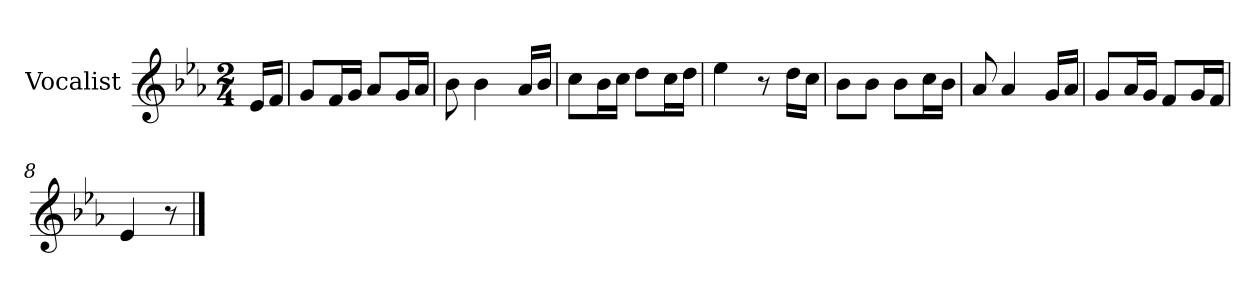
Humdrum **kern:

**kern
*part1
*staff1
*I"Vocalist
*k[b-e-a-]
*E-:
*M2/4
=
16e-LL
16fJJ
=1
8gL
16fL
16gJJ
8a-L
16gL
16a-JJ
=2
8b-
4b-
16a-LL
16b-JJ
=3
8ccL
16b-L
16ccJJ
8ddL
16ccL
16ddJJ
=4
4ee-
8r
16ddLL
16ccJJ
=5
8b-L
8b-J
8b-L
16ccL
16b-JJ
=6
8a-
4a-
16gLL
16a-JJ
=7
8gL
16a-L
16gJJ
8fL
16gL
16fJJ
=8
4e-
8r
==
*-
